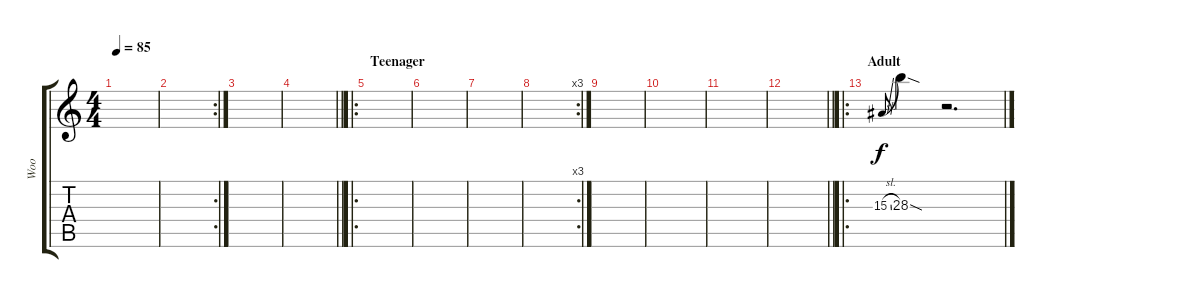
\track ("Woo" "Woo") {instrument voiceoohs}
\staff {score tabs}
\tuning (E4 B3 G3 D3 A2 E2) {hide}
\ts (4 4)
\tempo 85
\clef g2
\ks c
|
\rc 2
|
|
\barLineRight lightlight
|
\ro
\section ("" "Teenager")
|
|
|
\rc 3
|
|
|
|
\barLineRight lightlight
|
\ro
\section ("" "Adult")
15.3{sl}.8{gr onbeat} 28.3{sod}.4{volume 0} r.2{d}
